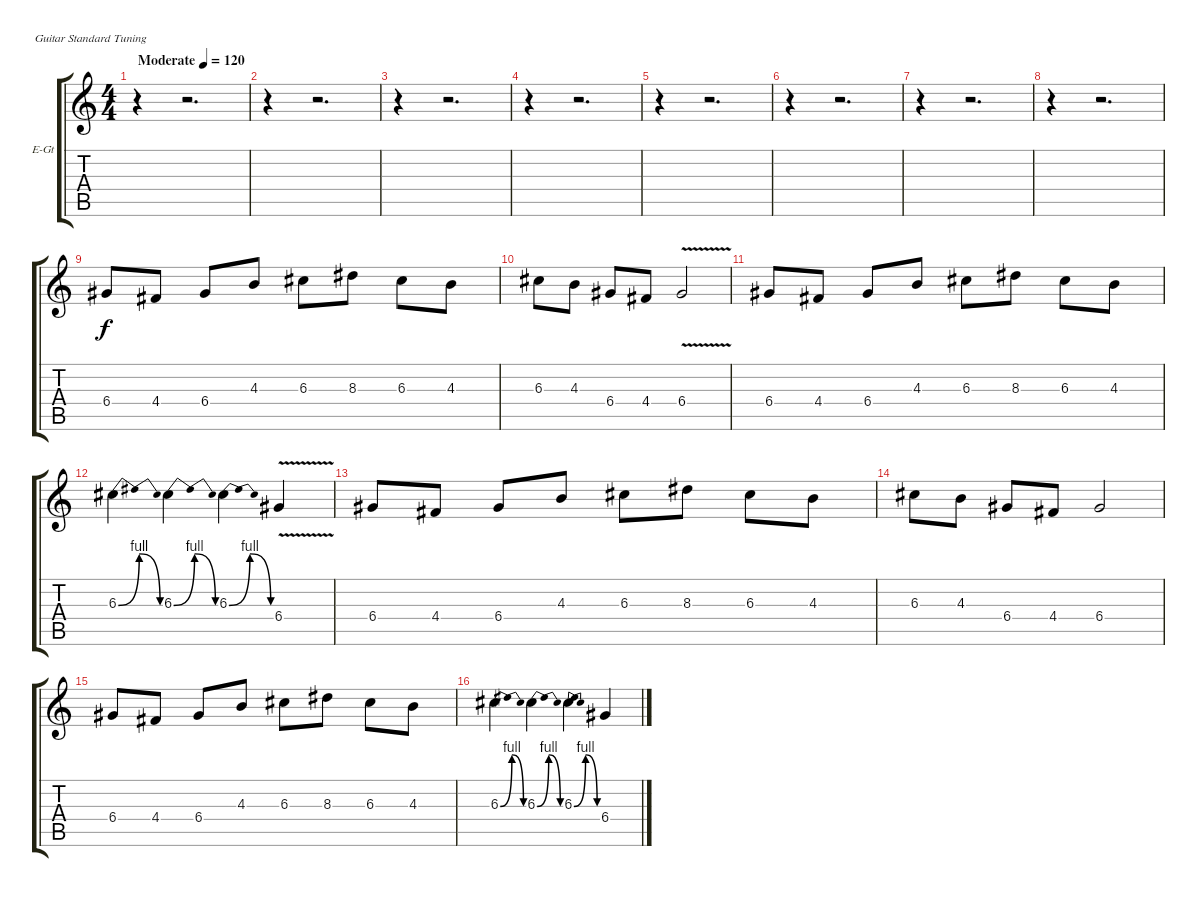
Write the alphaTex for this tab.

\bracketExtendMode groupsimilarinstruments
\firstSystemTrackNameOrientation horizontal
\otherSystemsTrackNameOrientation horizontal
\track ("Äîðîæêà 4" "E-Gt") {instrument electricguitarjazz}
\staff {score tabs}
\tuning (E4 B3 G3 D3 A2 E2)
\ts (4 4)
\beaming (8 2 2 2 2)
\tempo (120 "Moderate")
\clef g2
\ks c
r.4{dy f instrument electricguitarjazz} r.2{d} |
r.4 r.2{d} |
r.4 r.2{d} |
r.4 r.2{d} |
r.4 r.2{d} |
r.4 r.2{d} |
r.4 r.2{d} |
r.4 r.2{d} |
6.4.8 4.4.8 6.4.8 4.3.8 6.3.8 8.3.8 6.3.8 4.3.8 |
6.3.8 4.3.8 6.4.8 4.4.8 6.4{v}.2 |
6.4.8 4.4.8 6.4.8 4.3.8 6.3.8 8.3.8 6.3.8 4.3.8 |
6.3{be (bendrelease 0 0 30 4 30 4 60 0)}.4 6.3{be (bendrelease 0 0 30 4 30 4 60 0)}.4 6.3{be (bendrelease 0 0 30 4 30 4 60 0)}.4 6.4{v}.4 |
6.4.8 4.4.8 6.4.8 4.3.8 6.3.8 8.3.8 6.3.8 4.3.8 |
6.3.8 4.3.8 6.4.8 4.4.8 6.4.2 |
6.4.8 4.4.8 6.4.8 4.3.8 6.3.8 8.3.8 6.3.8 4.3.8 |
6.3{be (bendrelease 0 0 30 4 30 4 60 0)}.4 6.3{be (bendrelease 0 0 30 4 30 4 60 0)}.4 6.3{be (bendrelease 0 0 30 4 30 4 60 0)}.4 6.4.4
